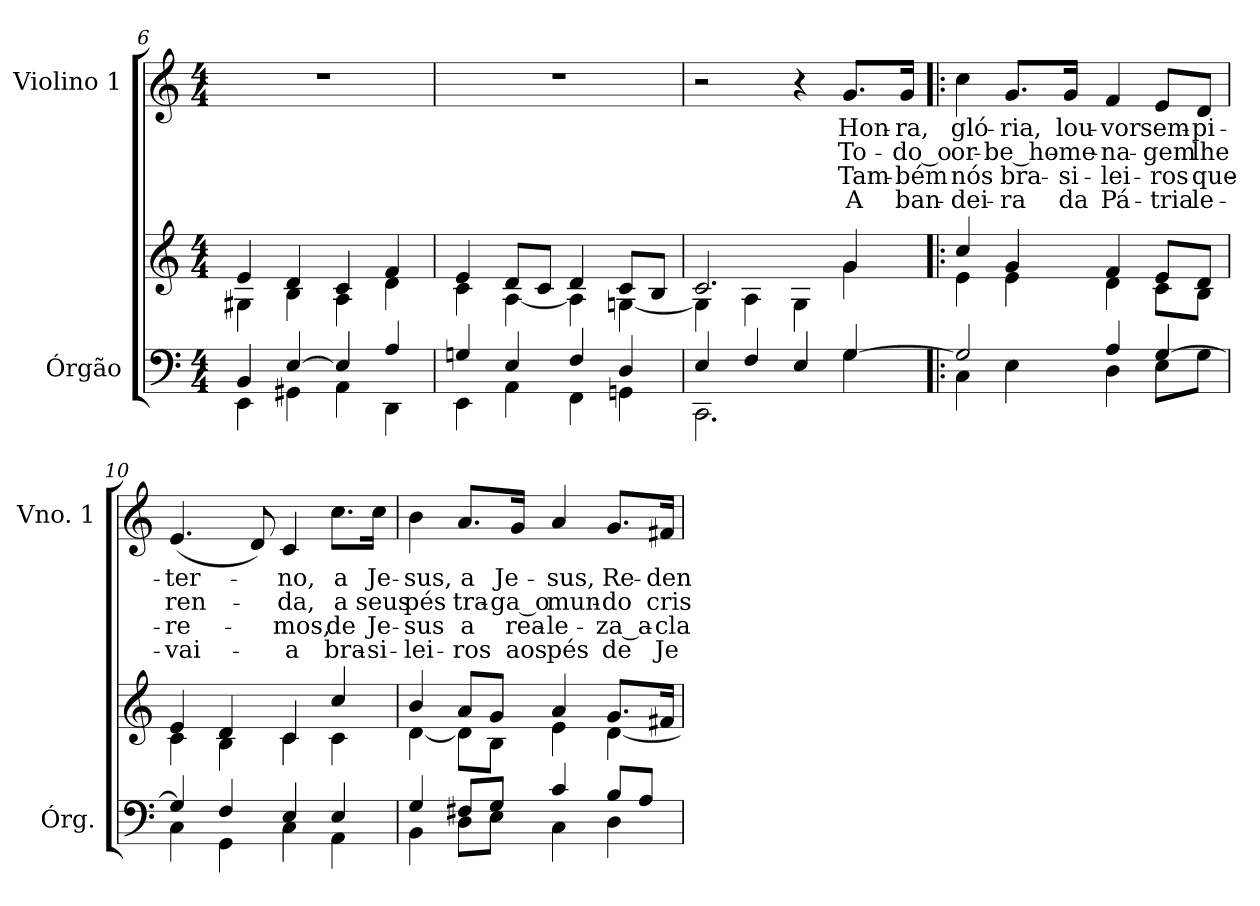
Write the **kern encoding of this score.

**kern	**kern	**kern	**text	**text	**text	**text
*part2	*part2	*part1	*part1	*part1	*part1	*part1
*staff3	*staff2	*staff1	*staff1	*staff1	*staff1	*staff1
*I"Órgão	*	*I"Violino 1	*	*	*	*
*I'Órg.	*	*I'Vno. 1	*	*	*	*
!!LO:LB:g=z
*clefF4	*clefG2	*clefG2	*	*	*	*
*k[]	*k[]	*k[]	*	*	*	*
*C:	*C:	*C:	*	*	*	*
*M4/4	*M4/4	*M4/4	*	*	*	*
=6	=6	=6	=6	=6	=6	=6
*^	*^	*	*	*	*	*
4BBi/	4EEi\	4ei/	4G#Xi\	1r	.	.	.	.
[>4Ei/	4GG#Xi\	4di/	4Bi\	.	.	.	.	.
4Ei/]	4AAi\	4ci/	4Ai\	.	.	.	.	.
4Ai/	4DDi\	4fi/	4di\	.	.	.	.	.
=7	=7	=7	=7	=7	=7	=7	=7	=7
4Gni/	4EEi\	4ei/	4ci\	1r	.	.	.	.
4Ei/	4AAi\	8di/L	[<4Ai\	.	.	.	.	.
.	.	8ci/J	.	.	.	.	.	.
4Fi/	4FFi\	4di/	4Ai\]	.	.	.	.	.
4Di/	4GGni\	8ci/L	[<4Gni\	.	.	.	.	.
.	.	8Bi/J	.	.	.	.	.	.
=8	=8	=8	=8	=8	=8	=8	=8	=8
4Ei/	2.CCi\	2.ci/	4Gi\]	2r	.	.	.	.
4Fi/	.	.	4Ai\	.	.	.	.	.
4Ei/	.	.	4Gi\	4r	.	.	.	.
!	!	!	!	!	!LO:LY:b:color=#000000	!LO:LY:b:color=#000000	!LO:LY:b:color=#000000	!LO:LY:b:color=#000000
[>4Gi/	4Gi\	4gi/	4gi\	8.gi/L	Hon-	To-	Tam-	A
!	!	!	!	!	!LO:LY:b:color=#000000	!LO:LY:b:color=#000000	!LO:LY:b:color=#000000	!LO:LY:b:color=#000000
.	.	.	.	16gi/Jk	-ra,	-do_o	-bém	ban-
=9!|:	=9!|:	=9!|:	=9!|:	=9!|:	=9!|:	=9!|:	=9!|:	=9!|:
!	!	!	!	!	!LO:LY:b:color=#000000	!LO:LY:b:color=#000000	!LO:LY:b:color=#000000	!LO:LY:b:color=#000000
2Gi/]	4Ci\	4cci/	4ei\	4cci\	gló-	or-	nós	-dei-
!	!	!	!	!	!LO:LY:b:color=#000000	!LO:LY:b:color=#000000	!LO:LY:b:color=#000000	!LO:LY:b:color=#000000
.	4Ei\	4gi/	4ei\	8.gi/L	-ria,	-be_ho-	bra-	-ra
!	!	!	!	!	!LO:LY:b:color=#000000	!LO:LY:b:color=#000000	!LO:LY:b:color=#000000	!LO:LY:b:color=#000000
.	.	.	.	16gi/Jk	lou-	-me-	-si-	da
!	!	!	!	!	!LO:LY:b:color=#000000	!LO:LY:b:color=#000000	!LO:LY:b:color=#000000	!LO:LY:b:color=#000000
4Ai/	4Di\	4fi/	4di\	4fi/	-vor	-na-	-lei-	Pá-
!	!	!	!	!	!LO:LY:b:color=#000000	!LO:LY:b:color=#000000	!LO:LY:b:color=#000000	!LO:LY:b:color=#000000
[>4Gi/	8Ei\L	8ei/L	8ci\L	8ei/L	sem-	-gem	-ros	-tria
!	!	!	!	!	!LO:LY:b:color=#000000	!LO:LY:b:color=#000000	!LO:LY:b:color=#000000	!LO:LY:b:color=#000000
.	8Gi\J	8di/J	8Bi\J	8di/J	-pi-	lhe	que-	le-
!!LO:LB:g=z
=10	=10	=10	=10	=10	=10	=10	=10	=10
!	!	!	!	!	!LO:LY:b:color=#000000	!LO:LY:b:color=#000000	!LO:LY:b:color=#000000	!LO:LY:b:color=#000000
4Gi/]	4Ci\	4ei/	4ci\	(4.ei/	-ter-	ren-	-re-	-vai-
4Fi/	4GGi\	4di/	4Bi\	.	.	.	.	.
.	.	.	.	8di/)	.	.	.	.
!	!	!	!	!	!LO:LY:b:color=#000000	!LO:LY:b:color=#000000	!LO:LY:b:color=#000000	!LO:LY:b:color=#000000
4Ei/	4Ci\	4ci/	4ci\	4ci/	-no,	-da,	-mos,	-a
!	!	!	!	!	!LO:LY:b:color=#000000	!LO:LY:b:color=#000000	!LO:LY:b:color=#000000	!LO:LY:b:color=#000000
4Ei/	4AAi\	4cci/	4ci\	8.cci\L	a	a	de	bra-
!	!	!	!	!	!LO:LY:b:color=#000000	!LO:LY:b:color=#000000	!LO:LY:b:color=#000000	!LO:LY:b:color=#000000
.	.	.	.	16cci\Jk	Je-	seus	Je-	-si-
=11	=11	=11	=11	=11	=11	=11	=11	=11
!	!	!	!	!	!LO:LY:b:color=#000000	!LO:LY:b:color=#000000	!LO:LY:b:color=#000000	!LO:LY:b:color=#000000
4Gi/	4BBi\	4bi/	[<4di\	4bi\	-sus,	pés	-sus	-lei-
!	!	!	!	!	!LO:LY:b:color=#000000	!LO:LY:b:color=#000000	!LO:LY:b:color=#000000	!LO:LY:b:color=#000000
8F#Xi/L	8Di\L	8ai/L	8di\L]	8.ai/L	a	tra-	a	-ros
8Gi/J	8Ei\J	8gi/J	8Bi\J	.	.	.	.	.
!	!	!	!	!	!LO:LY:b:color=#000000	!LO:LY:b:color=#000000	!LO:LY:b:color=#000000	!LO:LY:b:color=#000000
.	.	.	.	16gi/Jk	Je-	-ga_o	rea-	aos
!	!	!	!	!	!LO:LY:b:color=#000000	!LO:LY:b:color=#000000	!LO:LY:b:color=#000000	!LO:LY:b:color=#000000
4ci/	4Ci\	4ai/	4ei\	4ai/	-sus,	mun-	-le-	pés
!	!	!	!	!	!LO:LY:b:color=#000000	!LO:LY:b:color=#000000	!LO:LY:b:color=#000000	!LO:LY:b:color=#000000
8Bi/L	4Di\	8.gi/L	[<4di\	8.gi/L	Re-	-do	-za_a-	de
8Ai/J	.	.	.	.	.	.	.	.
!	!	!	!	!	!LO:LY:b:color=#000000	!LO:LY:b:color=#000000	!LO:LY:b:color=#000000	!LO:LY:b:color=#000000
.	.	16f#Xi/Jk	.	16f#Xi/Jk	-den-	cris-	-cla-	Je-
*v	*v	*	*	*	*	*	*	*
*	*v	*v	*	*	*	*	*
=	=	=	=	=	=	=
*-	*-	*-	*-	*-	*-	*-
